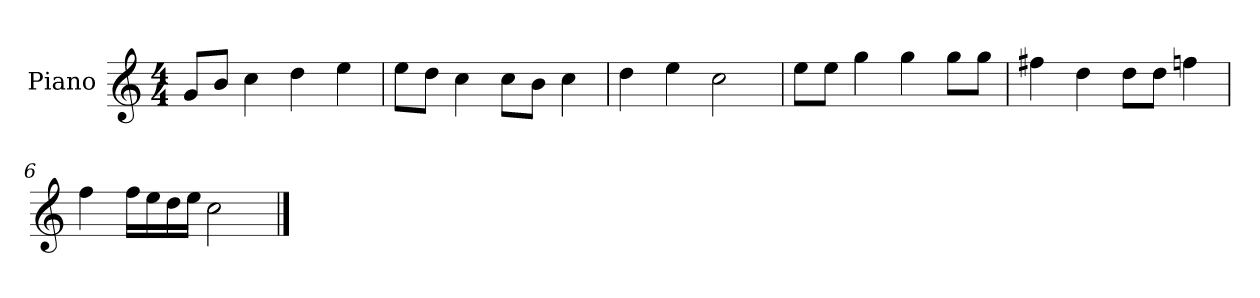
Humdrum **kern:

**kern
*part1
*staff1
*I"Piano
*I'P-no
*clefG2
*k[]
*M4/4
*MM90
=1
8g/L
8b/J
4cc\
4dd\
4ee\
=2
8ee\L
8dd\J
4cc\
8cc\L
8b\J
4cc\
=3
4dd\
4ee\
2cc\
=4
8ee\L
8ee\J
4gg\
4gg\
8gg\L
8gg\J
=5
4ff#X\
4dd\
8dd\L
8dd\J
4ffn\
=6
4ff\
16ff\LL
16ee\
16dd\
16ee\JJ
2cc\
==
*-
